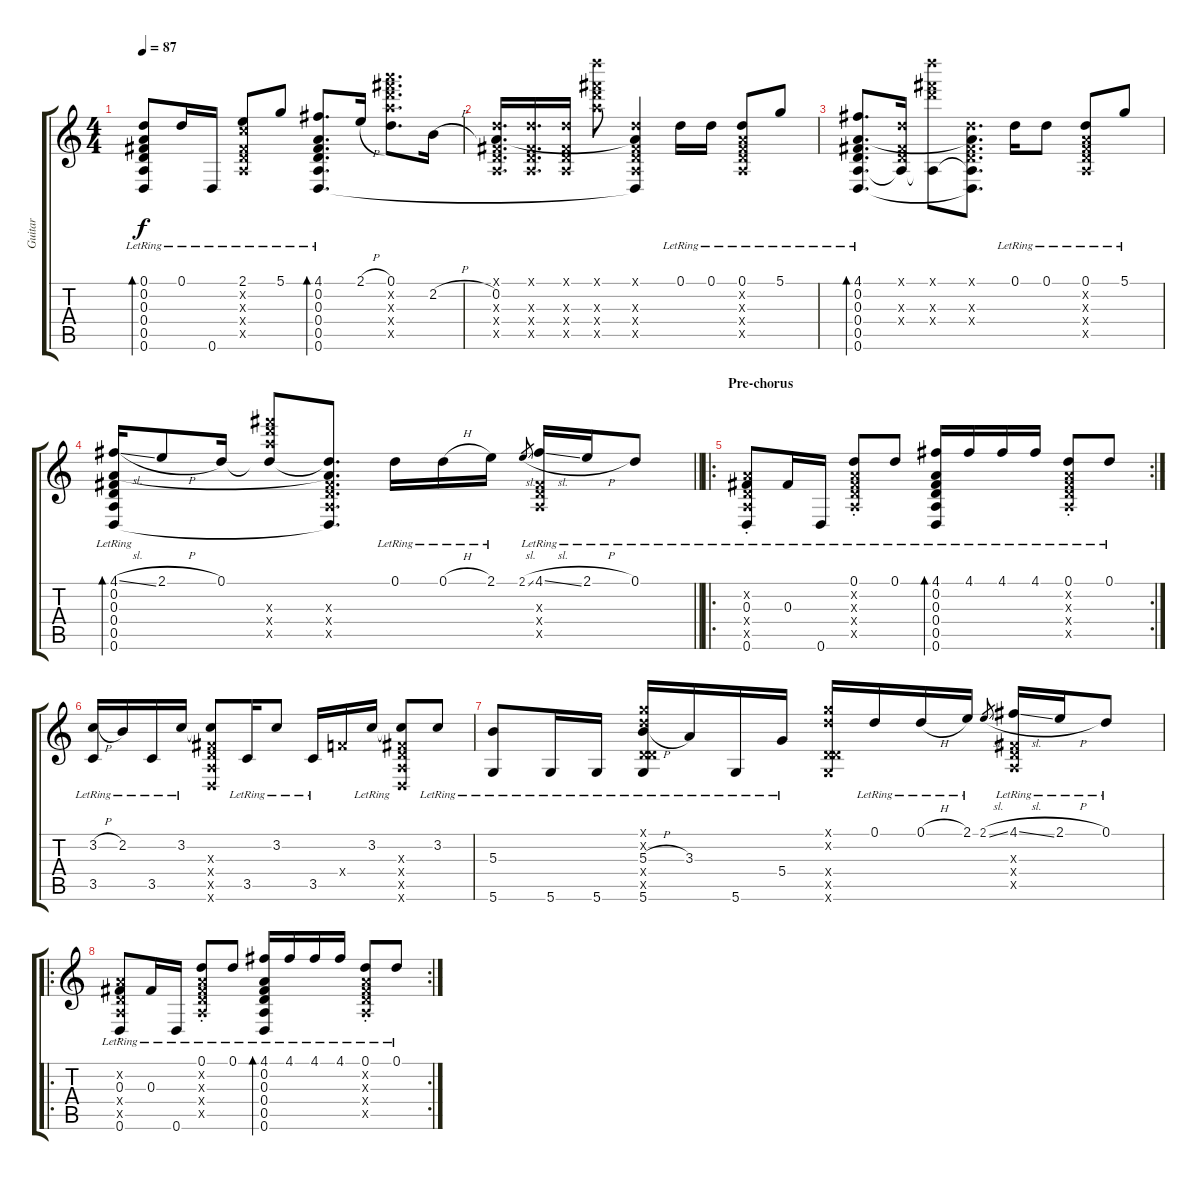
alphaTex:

\track ("Guitar" "Guitar") {instrument acousticguitarsteel}
\staff {score tabs}
\tuning (D4 A3 Gb3 D3 A2 D2) {hide}
\ts (4 4)
\tempo 87
\clef g2
\ks c
(0.1{lr} 0.2{lr} 0.3{lr} 0.4{lr} 0.5{lr} 0.6{lr}).8{bd 30 dy f} 0.1{lr}.16 0.6{lr}.16 (2.1{lr} 3.2{x} 0.3{x} 0.4{x} 0.5{x}).8 5.1{lr}.8 (4.1{lr} 0.2{lr} 0.3{lr} 0.4{lr} 0.5{lr} 0.6{lr}).8{d bd 30} 2.1{h}.16 (0.1 24.2{x} 24.3{x} 24.4{x} 24.5{x}).8{d} 2.2{h}.16 |
(0.1{x} 0.2 0.3{x} 0.4{x} 0.5{x}).16{d} (0.1{x} 0.3{x} 0.4{x} 0.5{x}).16{d} (0.1{x} 0.3{x} 0.4{x} 0.5{x}).16 (24.1{x} 24.3{x} 24.4{x} 24.5{x}).8 (0.1{x} 0.2{t} 0.3{x} 0.4{x} 0.5{x} 0.6{t}).4 0.1{lr}.16 0.1{lr}.16 (0.1{lr} 0.2{x} 0.3{x} 0.4{x} 0.5{x}).8 5.1{lr}.8 |
(4.1{lr} 0.2{lr} 0.3{lr} 0.4{lr} 0.5{lr} 0.6{lr}).8{d bd 30} (0.1{x} 0.3{x} 0.4{x} 0.5{t}).16 (24.1{x} 24.3{x} 24.4{x} 0.5{t}).8 (0.1{x} 0.2{t} 0.3{x} 0.4{x} 0.5{t} 0.6{t}).8{d} 0.1{lr}.16 0.1{lr}.8 (0.1{lr} 0.2{x} 0.3{x} 0.4{x} 0.5{x}).8 5.1{lr}.8 |
\barLineRight lightlight
(4.1{sl lr} 0.2{lr} 0.3{lr} 0.4{lr} 0.5{lr} 0.6{lr}).16{bd 30} 2.1{h}.8 0.1.16 (0.1{t} 24.3{x} 24.4{x} 24.5{x}).8 (0.1{t} 0.2{t} 0.3{x} 0.4{x} 0.5{x} 0.6{t}).8{d} 0.1{lr}.16 0.1{h lr}.16 2.1{lr}.16 2.1{sl}.8{gr} (4.1{sl lr} 0.3{x} 0.4{x} 0.5{x}).16 2.1{h lr}.16 0.1{lr}.8 |
\ro
\rc 2
\section ("" "Pre-chorus")
(0.2{x} 0.3{lr} 0.4{x} 0.5{x} 0.6{st lr}).8 0.3{lr}.16 0.6{lr}.16 (0.1{st lr} 0.2{x} 0.3{x} 0.4{x} 0.5{x}).8 0.1{lr}.8 (4.1{lr} 0.2{lr} 0.3{lr} 0.4{lr} 0.5{lr} 0.6{lr}).16{bd 30} 4.1{lr}.16 4.1{lr}.16 4.1{lr}.16 (0.1{st lr} 0.2{x} 0.3{x} 0.4{x} 0.5{x}).8 0.1{lr}.8 |
(3.2{h lr} 3.5{lr}).16 2.2{lr}.16 3.5{lr}.16 3.2{lr}.16 (3.2{t} 0.3{x} 0.4{x} 0.5{x} 0.6{x}).8 3.5{lr}.16 3.2{lr}.8 3.5{lr}.16 3.4{x}.16 3.2{lr}.16 (3.2{t} 0.3{x} 0.4{x} 0.5{x} 0.6{x}).8 3.2{lr}.8 |
(5.3{lr} 5.6{lr}).8 5.6{lr}.16 5.6{lr}.16 (5.1{x} 5.2{x} 5.3{h lr} 0.4{x} 5.5{x} 5.6{lr}).16 3.3{lr}.16 5.6{lr}.16 5.4{lr}.16 (5.1{x} 5.2{x} 0.4{x} 5.5{x} 5.6{x}).16 0.1{lr}.16 0.1{h lr}.16 2.1{lr}.16 2.1{sl}.8{gr} (4.1{sl lr} 0.3{x} 0.4{x} 0.5{x}).16 2.1{h lr}.16 0.1{lr}.8 |
\ro
\rc 2
(0.2{x} 0.3{lr} 0.4{x} 0.5{x} 0.6{st lr}).8 0.3{lr}.16 0.6{lr}.16 (0.1{st lr} 0.2{x} 0.3{x} 0.4{x} 0.5{x}).8 0.1{lr}.8 (4.1{lr} 0.2{lr} 0.3{lr} 0.4{lr} 0.5{lr} 0.6{lr}).16{bd 30} 4.1{lr}.16 4.1{lr}.16 4.1{lr}.16 (0.1{st lr} 0.2{x} 0.3{x} 0.4{x} 0.5{x}).8 0.1{lr}.8
